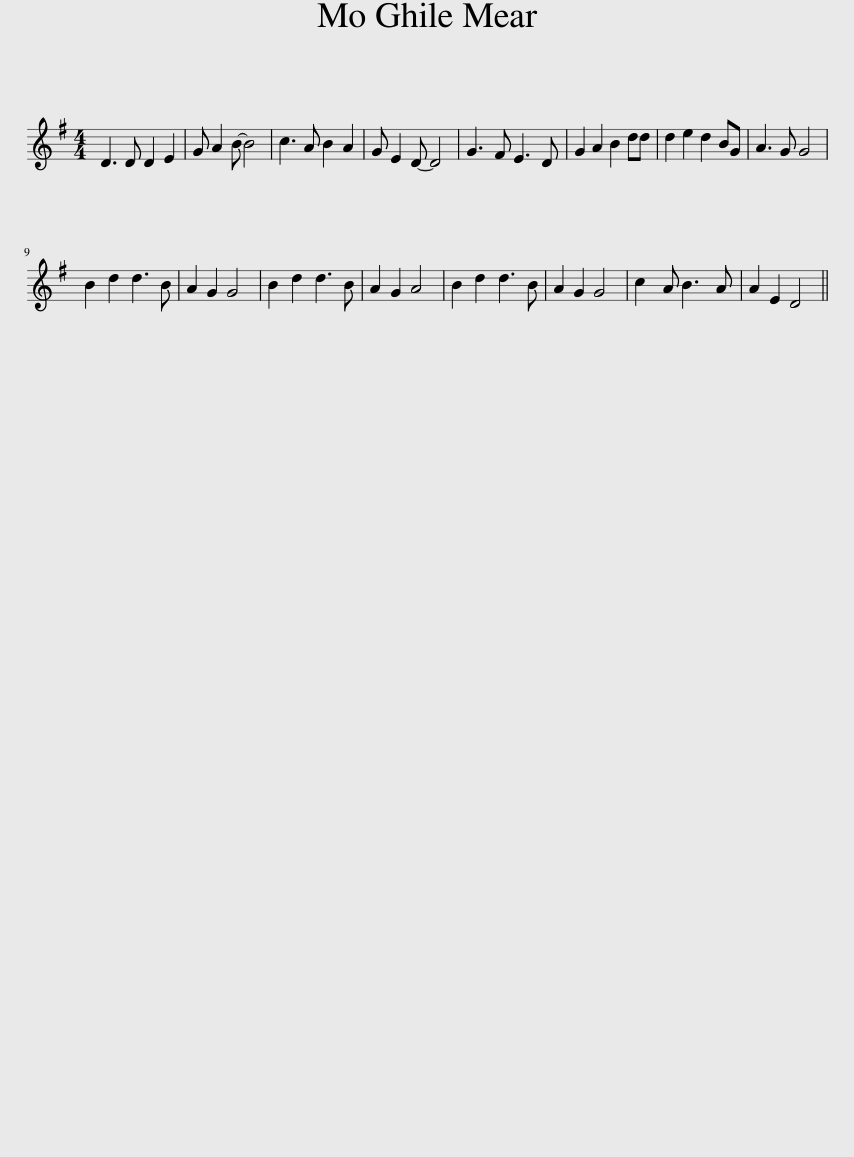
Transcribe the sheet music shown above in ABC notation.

X:1
L:1/8
M:4/4
I:linebreak $
K:G
V:1 treble
V:1
 D3 D D2 E2 | G A2 B- B4 | c3 A B2 A2 | G E2 D- D4 | G3 F E3 D | %5
 G2 A2 B2 dd | d2 e2 d2 BG | A3 G G4 |$ B2 d2 d3 B | A2 G2 G4 | %10
 B2 d2 d3 B | A2 G2 A4 | B2 d2 d3 B | A2 G2 G4 | c2 A B3 A | %15
 A2 E2 D4 || %16
